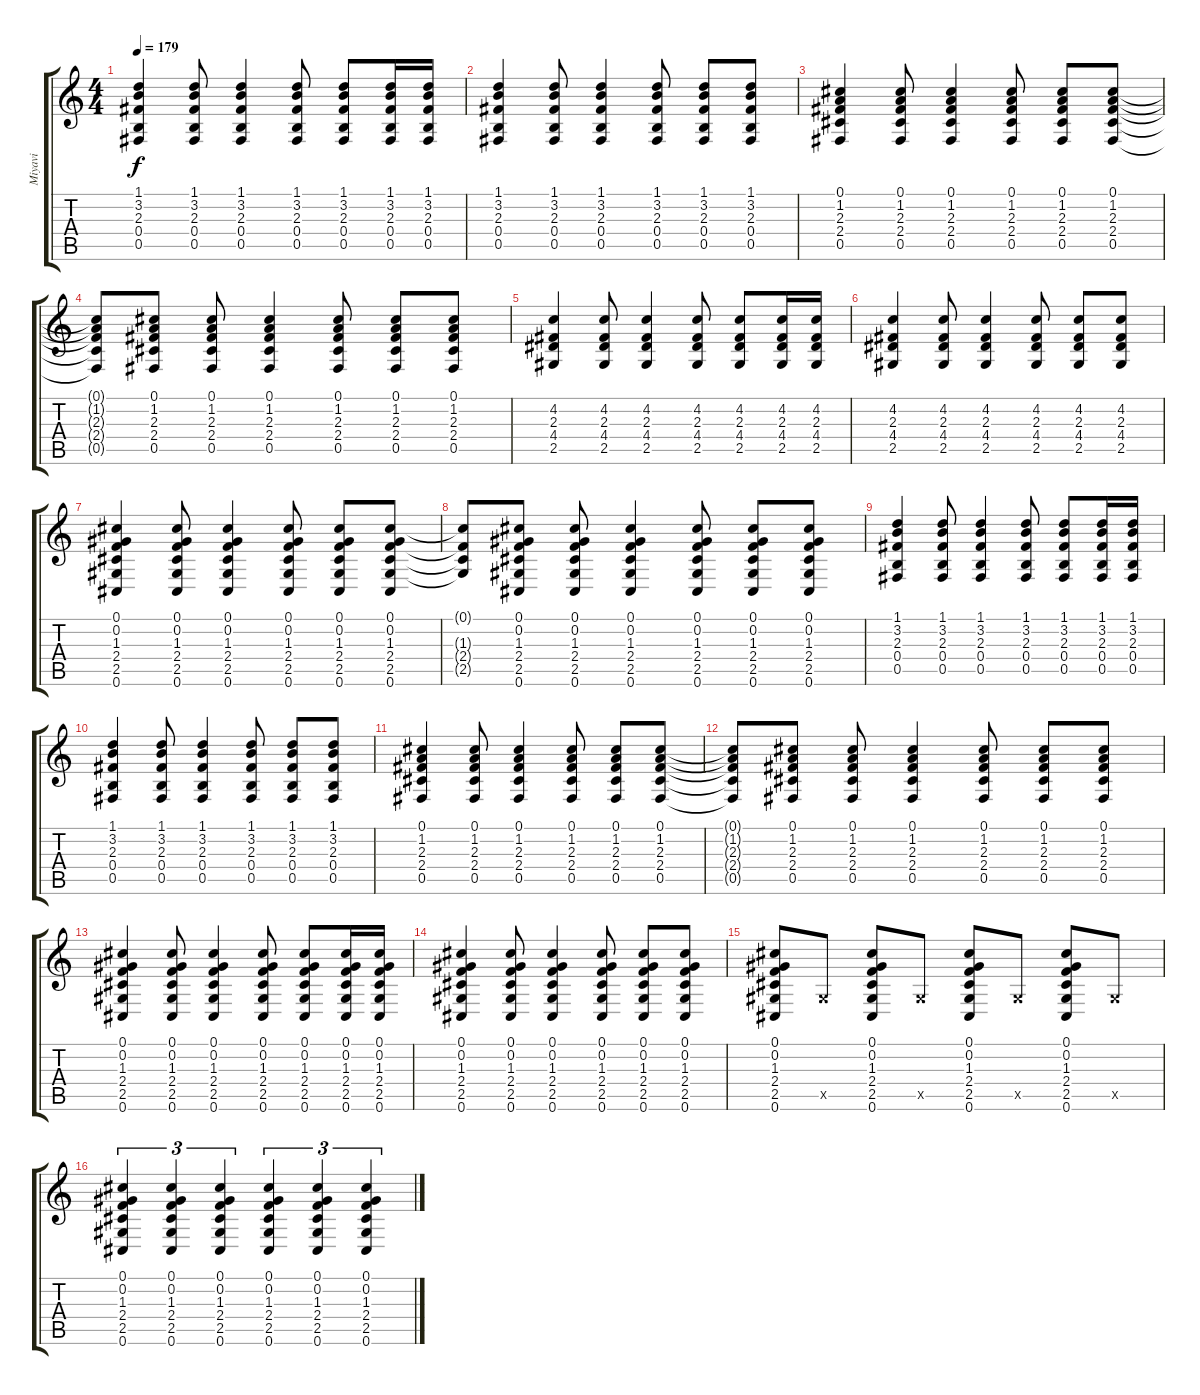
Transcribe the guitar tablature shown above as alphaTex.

\track ("Miyavi" "Miyavi") {instrument acousticguitarnylon}
\staff {score tabs}
\tuning (Db4 Ab3 E3 B2 Gb2 Db2) {hide}
\ts (4 4)
\tempo 179
\clef g2
\ks c
(1.1 3.2 2.3 0.4 0.5).4{dy f} (1.1 3.2 2.3 0.4 0.5).8 (1.1 3.2 2.3 0.4 0.5).4 (1.1 3.2 2.3 0.4 0.5).8 (1.1 3.2 2.3 0.4 0.5).8 (1.1 3.2 2.3 0.4 0.5).16 (1.1 3.2 2.3 0.4 0.5).16 |
(1.1 3.2 2.3 0.4 0.5).4 (1.1 3.2 2.3 0.4 0.5).8 (1.1 3.2 2.3 0.4 0.5).4 (1.1 3.2 2.3 0.4 0.5).8 (1.1 3.2 2.3 0.4 0.5).8 (1.1 3.2 2.3 0.4 0.5).8 |
(0.1 1.2 2.3 2.4 0.5).4 (0.1 1.2 2.3 2.4 0.5).8 (0.1 1.2 2.3 2.4 0.5).4 (0.1 1.2 2.3 2.4 0.5).8 (0.1 1.2 2.3 2.4 0.5).8 (0.1 1.2 2.3 2.4 0.5).8 |
(0.1{t} 1.2{t} 2.3{t} 2.4{t} 0.5{t}).8 (0.1 1.2 2.3 2.4 0.5).8 (0.1 1.2 2.3 2.4 0.5).8 (0.1 1.2 2.3 2.4 0.5).4 (0.1 1.2 2.3 2.4 0.5).8 (0.1 1.2 2.3 2.4 0.5).8 (0.1 1.2 2.3 2.4 0.5).8 |
(4.2 2.3 4.4 2.5).4 (4.2 2.3 4.4 2.5).8 (4.2 2.3 4.4 2.5).4 (4.2 2.3 4.4 2.5).8 (4.2 2.3 4.4 2.5).8 (4.2 2.3 4.4 2.5).16 (4.2 2.3 4.4 2.5).16 |
(4.2 2.3 4.4 2.5).4 (4.2 2.3 4.4 2.5).8 (4.2 2.3 4.4 2.5).4 (4.2 2.3 4.4 2.5).8 (4.2 2.3 4.4 2.5).8 (4.2 2.3 4.4 2.5).8 |
(0.1 0.2 1.3 2.4 2.5 0.6).4 (0.1 0.2 1.3 2.4 2.5 0.6).8 (0.1 0.2 1.3 2.4 2.5 0.6).4 (0.1 0.2 1.3 2.4 2.5 0.6).8 (0.1 0.2 1.3 2.4 2.5 0.6).8 (0.1 0.2 1.3 2.4 2.5 0.6).8 |
(0.1{t} 1.3{t} 2.4{t} 2.5{t}).8 (0.1 0.2 1.3 2.4 2.5 0.6).8 (0.1 0.2 1.3 2.4 2.5 0.6).8 (0.1 0.2 1.3 2.4 2.5 0.6).4 (0.1 0.2 1.3 2.4 2.5 0.6).8 (0.1 0.2 1.3 2.4 2.5 0.6).8 (0.1 0.2 1.3 2.4 2.5 0.6).8 |
(1.1 3.2 2.3 0.4 0.5).4 (1.1 3.2 2.3 0.4 0.5).8 (1.1 3.2 2.3 0.4 0.5).4 (1.1 3.2 2.3 0.4 0.5).8 (1.1 3.2 2.3 0.4 0.5).8 (1.1 3.2 2.3 0.4 0.5).16 (1.1 3.2 2.3 0.4 0.5).16 |
(1.1 3.2 2.3 0.4 0.5).4 (1.1 3.2 2.3 0.4 0.5).8 (1.1 3.2 2.3 0.4 0.5).4 (1.1 3.2 2.3 0.4 0.5).8 (1.1 3.2 2.3 0.4 0.5).8 (1.1 3.2 2.3 0.4 0.5).8 |
(0.1 1.2 2.3 2.4 0.5).4 (0.1 1.2 2.3 2.4 0.5).8 (0.1 1.2 2.3 2.4 0.5).4 (0.1 1.2 2.3 2.4 0.5).8 (0.1 1.2 2.3 2.4 0.5).8 (0.1 1.2 2.3 2.4 0.5).8 |
(0.1{t} 1.2{t} 2.3{t} 2.4{t} 0.5{t}).8 (0.1 1.2 2.3 2.4 0.5).8 (0.1 1.2 2.3 2.4 0.5).8 (0.1 1.2 2.3 2.4 0.5).4 (0.1 1.2 2.3 2.4 0.5).8 (0.1 1.2 2.3 2.4 0.5).8 (0.1 1.2 2.3 2.4 0.5).8 |
(0.1 0.2 1.3 2.4 2.5 0.6).4 (0.1 0.2 1.3 2.4 2.5 0.6).8 (0.1 0.2 1.3 2.4 2.5 0.6).4 (0.1 0.2 1.3 2.4 2.5 0.6).8 (0.1 0.2 1.3 2.4 2.5 0.6).8 (0.1 0.2 1.3 2.4 2.5 0.6).16 (0.1 0.2 1.3 2.4 2.5 0.6).16 |
(0.1 0.2 1.3 2.4 2.5 0.6).4 (0.1 0.2 1.3 2.4 2.5 0.6).8 (0.1 0.2 1.3 2.4 2.5 0.6).4 (0.1 0.2 1.3 2.4 2.5 0.6).8 (0.1 0.2 1.3 2.4 2.5 0.6).8 (0.1 0.2 1.3 2.4 2.5 0.6).8 |
(0.1 0.2 1.3 2.4 2.5 0.6).8 2.5{x}.8 (0.1 0.2 1.3 2.4 2.5 0.6).8 2.5{x}.8 (0.1 0.2 1.3 2.4 2.5 0.6).8 2.5{x}.8 (0.1 0.2 1.3 2.4 2.5 0.6).8 2.5{x}.8 |
(0.1 0.2 1.3 2.4 2.5 0.6).4{tu (3 2)} (0.1 0.2 1.3 2.4 2.5 0.6).4{tu (3 2)} (0.1 0.2 1.3 2.4 2.5 0.6).4{tu (3 2)} (0.1 0.2 1.3 2.4 2.5 0.6).4{tu (3 2)} (0.1 0.2 1.3 2.4 2.5 0.6).4{tu (3 2)} (0.1 0.2 1.3 2.4 2.5 0.6).4{tu (3 2)}
